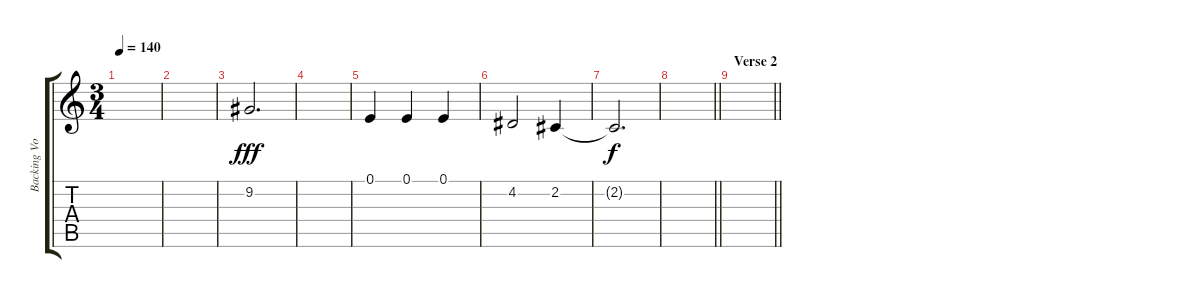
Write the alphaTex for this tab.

\track ("Backing Vocals" "Backing Vo") {instrument ocarina}
\staff {score tabs}
\tuning (E4 B3 G3 D3 A2 E2) {hide}
\ts (3 4)
\tempo 140
\clef g2
\ks c
|
|
9.2.2{d dy fff} |
|
0.1.4 0.1.4 0.1.4 |
4.2.2 2.2.4 |
2.2{t}.2{d dy f} |
\barLineRight lightlight
|
\section ("" "Verse 2")
\barLineRight lightlight
